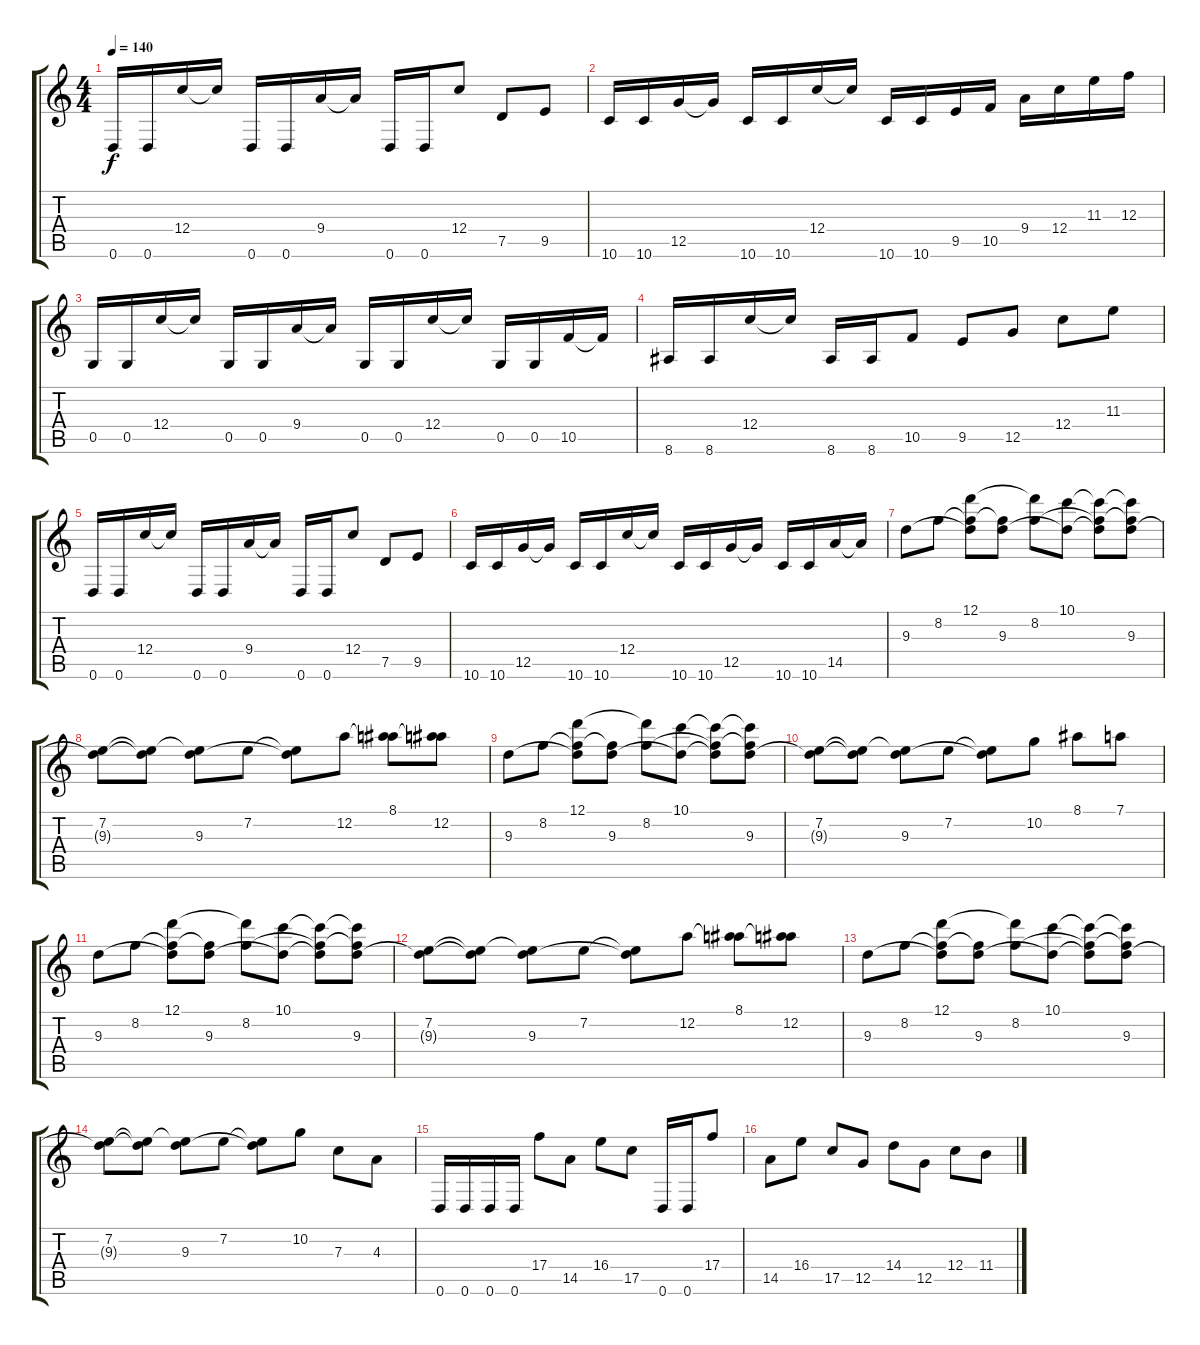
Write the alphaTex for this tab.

\track "" {instrument distortionguitar}
\staff {score tabs}
\tuning (D4 A3 F3 C3 G2 D2) {hide}
\ts (4 4)
\tempo 140
\clef g2
\ks c
0.6.16{dy f} 0.6.16 12.4.16 12.4{t}.16 0.6.16 0.6.16 9.4.16 9.4{t}.16 0.6.16 0.6.16 12.4.8 7.5.8 9.5.8 |
10.6.16 10.6.16 12.5.16 12.5{t}.16 10.6.16 10.6.16 12.4.16 12.4{t}.16 10.6.16 10.6.16 9.5.16 10.5.16 9.4.16 12.4.16 11.3.16 12.3.16 |
0.5.16 0.5.16 12.4.16 12.4{t}.16 0.5.16 0.5.16 9.4.16 9.4{t}.16 0.5.16 0.5.16 12.4.16 12.4{t}.16 0.5.16 0.5.16 10.5.16 10.5{t}.16 |
8.6.16 8.6.16 12.4.16 12.4{t}.16 8.6.16 8.6.16 10.5.8 9.5.8 12.5.8 12.4.8 11.3.8 |
0.6.16 0.6.16 12.4.16 12.4{t}.16 0.6.16 0.6.16 9.4.16 9.4{t}.16 0.6.16 0.6.16 12.4.8 7.5.8 9.5.8 |
10.6.16 10.6.16 12.5.16 12.5{t}.16 10.6.16 10.6.16 12.4.16 12.4{t}.16 10.6.16 10.6.16 12.5.16 12.5{t}.16 10.6.16 10.6.16 14.5.16 14.5{t}.16 |
9.3.8 8.2.8 (12.1 8.2{t} 9.3{t}).8 (8.2{t} 9.3).8 (12.1{t} 8.2).8 (10.1 9.3{t}).8 (10.1{t} 8.2{t} 9.3{t}).8 (10.1{t} 8.2{t} 9.3).8 |
(7.2 9.3{t}).8 (7.2{t} 9.3{t}).8 (7.2{t} 9.3).8 7.2.8 (7.2{t} 9.3{t}).8 12.2.8 (8.1 12.2{t}).8 (8.1{t} 12.2).8 |
9.3.8 8.2.8 (12.1 8.2{t} 9.3{t}).8 (8.2{t} 9.3).8 (12.1{t} 8.2).8 (10.1 9.3{t}).8 (10.1{t} 8.2{t} 9.3{t}).8 (10.1{t} 8.2{t} 9.3).8 |
(7.2 9.3{t}).8 (7.2{t} 9.3{t}).8 (7.2{t} 9.3).8 7.2.8 (7.2{t} 9.3{t}).8 10.2.8 8.1.8 7.1.8 |
9.3.8 8.2.8 (12.1 8.2{t} 9.3{t}).8 (8.2{t} 9.3).8 (12.1{t} 8.2).8 (10.1 9.3{t}).8 (10.1{t} 8.2{t} 9.3{t}).8 (10.1{t} 8.2{t} 9.3).8 |
(7.2 9.3{t}).8 (7.2{t} 9.3{t}).8 (7.2{t} 9.3).8 7.2.8 (7.2{t} 9.3{t}).8 12.2.8 (8.1 12.2{t}).8 (8.1{t} 12.2).8 |
9.3.8 8.2.8 (12.1 8.2{t} 9.3{t}).8 (8.2{t} 9.3).8 (12.1{t} 8.2).8 (10.1 9.3{t}).8 (10.1{t} 8.2{t} 9.3{t}).8 (10.1{t} 8.2{t} 9.3).8 |
(7.2 9.3{t}).8 (7.2{t} 9.3{t}).8 (7.2{t} 9.3).8 7.2.8 (7.2{t} 9.3{t}).8 10.2.8 7.3.8 4.3.8 |
0.6.16 0.6.16 0.6.16 0.6.16 17.4.8 14.5.8 16.4.8 17.5.8 0.6.16 0.6.16 17.4.8 |
14.5.8 16.4.8 17.5.8 12.5.8 14.4.8 12.5.8 12.4.8 11.4.8
